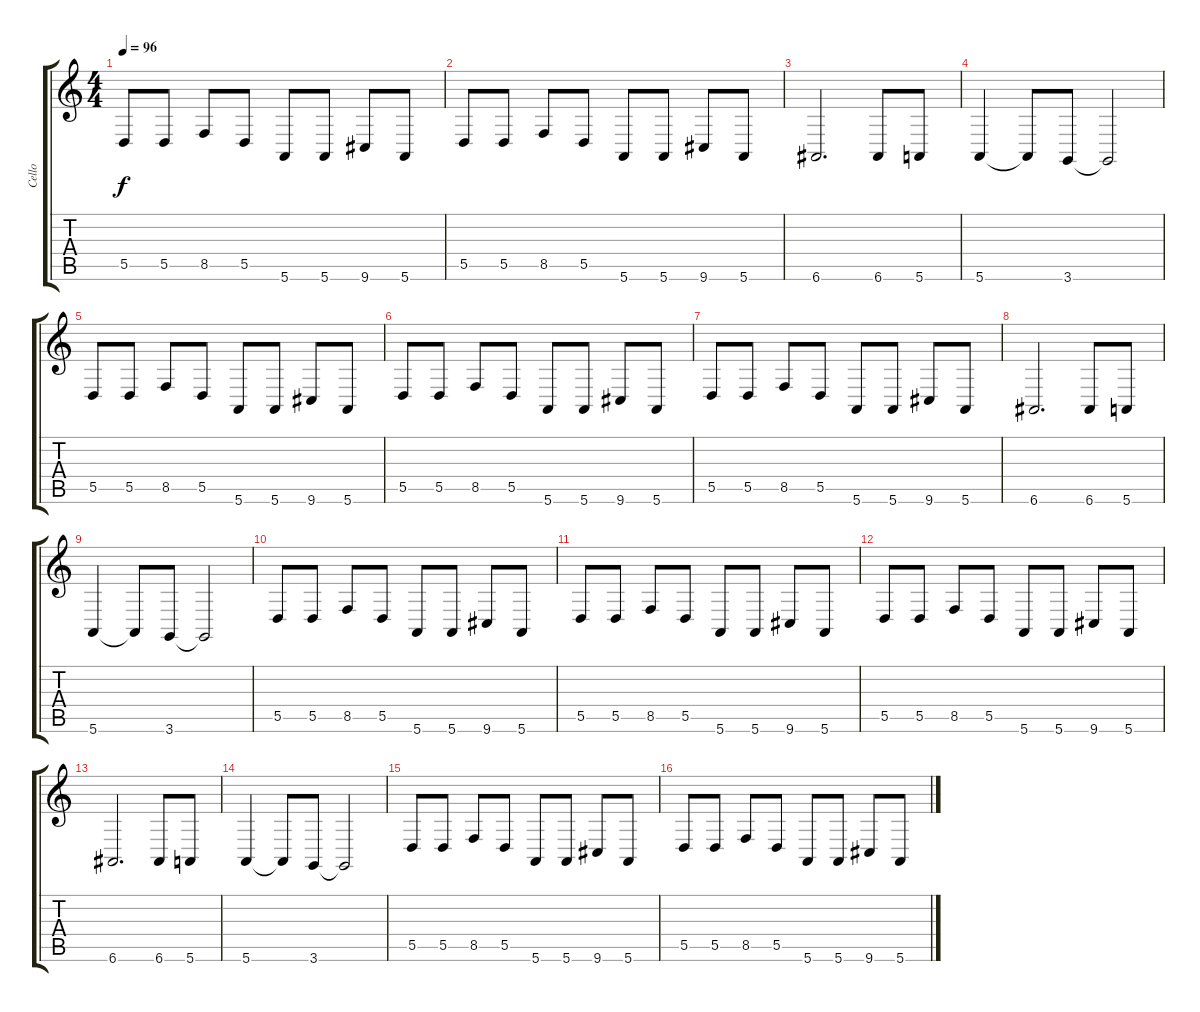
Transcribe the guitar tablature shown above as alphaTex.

\track ("Cello" "Cello") {instrument cello}
\staff {score tabs}
\tuning (E4 B3 G3 D3 A2 E2) {hide}
\ts (4 4)
\tempo 96
\clef g2
\ks c
5.5.8{dy f} 5.5.8 8.5.8 5.5.8 5.6.8 5.6.8 9.6.8 5.6.8 |
5.5.8 5.5.8 8.5.8 5.5.8 5.6.8 5.6.8 9.6.8 5.6.8 |
6.6.2{d} 6.6.8 5.6.8 |
5.6.4 5.6{t}.8 3.6.8 3.6{t}.2 |
5.5.8 5.5.8 8.5.8 5.5.8 5.6.8 5.6.8 9.6.8 5.6.8 |
5.5.8 5.5.8 8.5.8 5.5.8 5.6.8 5.6.8 9.6.8 5.6.8 |
5.5.8 5.5.8 8.5.8 5.5.8 5.6.8 5.6.8 9.6.8 5.6.8 |
6.6.2{d} 6.6.8 5.6.8 |
5.6.4 5.6{t}.8 3.6.8 3.6{t}.2 |
5.5.8 5.5.8 8.5.8 5.5.8 5.6.8 5.6.8 9.6.8 5.6.8 |
5.5.8 5.5.8 8.5.8 5.5.8 5.6.8 5.6.8 9.6.8 5.6.8 |
5.5.8 5.5.8 8.5.8 5.5.8 5.6.8 5.6.8 9.6.8 5.6.8 |
6.6.2{d} 6.6.8 5.6.8 |
5.6.4 5.6{t}.8 3.6.8 3.6{t}.2 |
5.5.8 5.5.8 8.5.8 5.5.8 5.6.8 5.6.8 9.6.8 5.6.8 |
5.5.8 5.5.8 8.5.8 5.5.8 5.6.8 5.6.8 9.6.8 5.6.8
